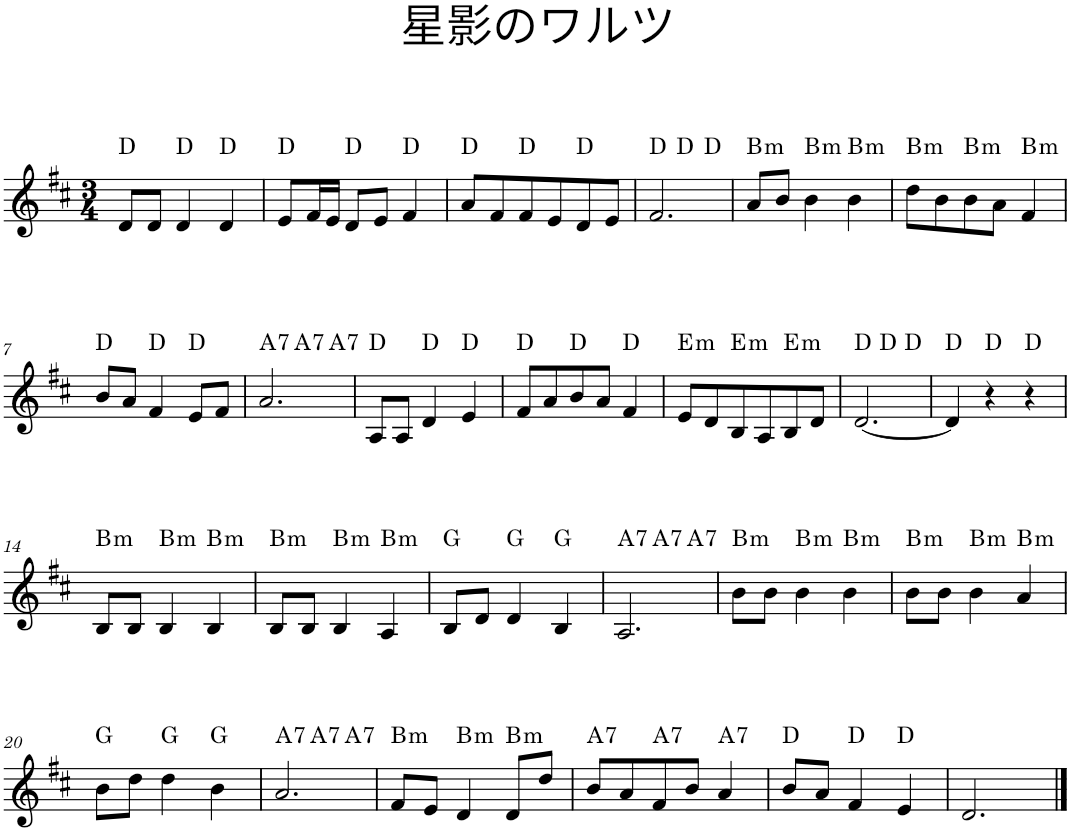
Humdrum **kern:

**kern	**harte
*part1	*part1
*staff1	*
*I"Piano	*
*I'Pno.	*
*clefG2	*
*k[f#c#]	*
*M3/4	*
=1	=1
8d/L	D:maj
8d/J	.
4d/	D:maj
4d/	D:maj
=2	=2
8e/L	D:maj
16f#/L	.
16e/JJ	.
8d/L	D:maj
8e/J	.
4f#/	D:maj
=3	=3
8a/L	D:maj
8f#/	.
8f#/	D:maj
8e/	.
8d/	D:maj
8e/J	.
=4	=4
*^	*
*	*^	*
2.f#/	4ryy	2ryy	D:maj
.	2ryy	.	D:maj
.	.	4ryy	D:maj
=5	=5	=5	=5
!	!	!	!LO:H:kt=m
*v	*v	*v	*
8a/L	B:min
8b/J	.
!	!LO:H:kt=m
4b\	B:min
!	!LO:H:kt=m
4b\	B:min
=6	=6
!	!LO:H:kt=m
8dd\L	B:min
8b\	.
!	!LO:H:kt=m
8b\	B:min
8a\J	.
!	!LO:H:kt=m
4f#/	B:min
!!LO:LB:g=z
=7	=7
8b/L	D:maj
8a/J	.
4f#/	D:maj
8e/L	D:maj
8f#/J	.
=8	=8
!	!LO:H:kt=7
*^	*
*	*^	*
2.a/	4ryy	2ryy	A:7
!	!	!	!LO:H:kt=7
.	2ryy	.	A:7
!	!	!	!LO:H:kt=7
.	.	4ryy	A:7
*v	*v	*v	*
=9	=9
8A/L	D:maj
8A/J	.
4d/	D:maj
4e/	D:maj
=10	=10
8f#/L	D:maj
8a/	.
8b/	D:maj
8a/J	.
4f#/	D:maj
=11	=11
!	!LO:H:kt=m
8e/L	E:min
8d/	.
!	!LO:H:kt=m
8B/	E:min
8A/	.
!	!LO:H:kt=m
8B/	E:min
8d/J	.
=12	=12
*^	*
*	*^	*
[<2.d/	4ryy	2ryy	D:maj
.	2ryy	.	D:maj
.	.	4ryy	D:maj
*v	*v	*v	*
=13	=13
4d/]	D:maj
4r	D:maj
4r	D:maj
!!LO:LB:g=z
=14	=14
!	!LO:H:kt=m
8B/L	B:min
8B/J	.
!	!LO:H:kt=m
4B/	B:min
!	!LO:H:kt=m
4B/	B:min
=15	=15
!	!LO:H:kt=m
8B/L	B:min
8B/J	.
!	!LO:H:kt=m
4B/	B:min
!	!LO:H:kt=m
4A/	B:min
=16	=16
8B/L	G:maj
8d/J	.
4d/	G:maj
4B/	G:maj
=17	=17
!	!LO:H:kt=7
*^	*
*	*^	*
2.A/	4ryy	2ryy	A:7
!	!	!	!LO:H:kt=7
.	2ryy	.	A:7
!	!	!	!LO:H:kt=7
.	.	4ryy	A:7
=18	=18	=18	=18
!	!	!	!LO:H:kt=m
*v	*v	*v	*
8b\L	B:min
8b\J	.
!	!LO:H:kt=m
4b\	B:min
!	!LO:H:kt=m
4b\	B:min
=19	=19
!	!LO:H:kt=m
8b\L	B:min
8b\J	.
!	!LO:H:kt=m
4b\	B:min
!	!LO:H:kt=m
4a/	B:min
!!LO:LB:g=z
=20	=20
8b\L	G:maj
8dd\J	.
4dd\	G:maj
4b\	G:maj
=21	=21
!	!LO:H:kt=7
*^	*
*	*^	*
2.a/	4ryy	2ryy	A:7
!	!	!	!LO:H:kt=7
.	2ryy	.	A:7
!	!	!	!LO:H:kt=7
.	.	4ryy	A:7
=22	=22	=22	=22
!	!	!	!LO:H:kt=m
*v	*v	*v	*
8f#/L	B:min
8e/J	.
!	!LO:H:kt=m
4d/	B:min
!	!LO:H:kt=m
8d/L	B:min
8dd/J	.
=23	=23
!	!LO:H:kt=7
8b/L	A:7
8a/	.
!	!LO:H:kt=7
8f#/	A:7
8b/J	.
!	!LO:H:kt=7
4a/	A:7
=24	=24
8b/L	D:maj
8a/J	.
4f#/	D:maj
4e/	D:maj
=25	=25
2.d/	.
==	==
*-	*-
